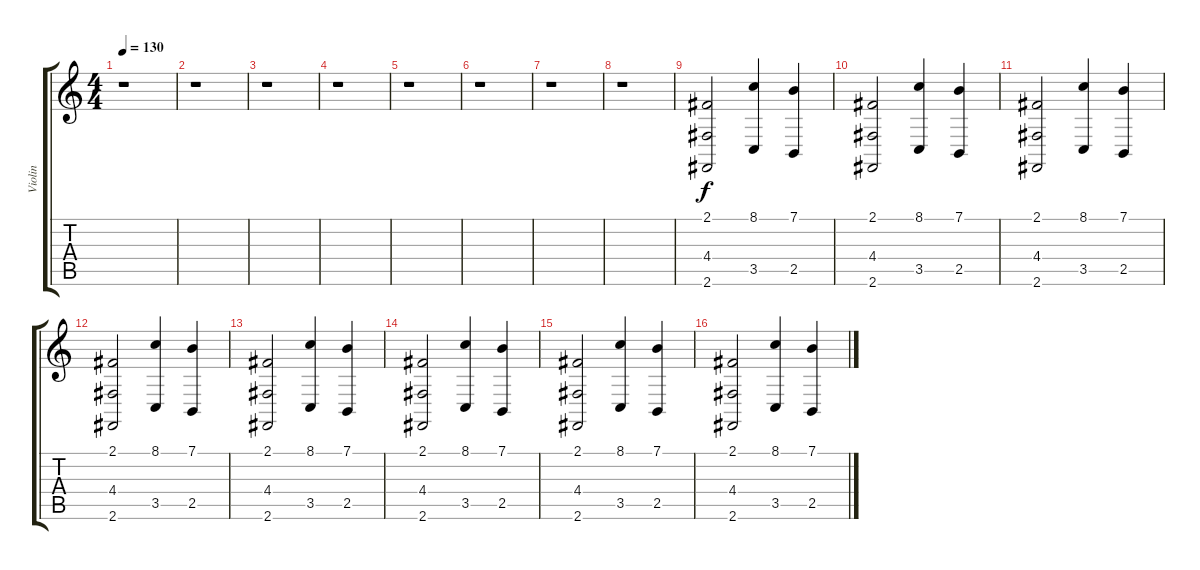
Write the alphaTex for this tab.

\track ("Violin" "Violin") {instrument tremolostrings}
\staff {score tabs}
\tuning (E4 B3 G3 D3 A2 E2) {hide}
\ts (4 4)
\tempo 130
\clef g2
\ks c
r.1{dy f} |
r.1 |
r.1 |
r.1 |
r.1 |
r.1 |
r.1 |
r.1 |
(2.1 4.4 2.6).2 (8.1 3.5).4 (7.1 2.5).4 |
(2.1 4.4 2.6).2 (8.1 3.5).4 (7.1 2.5).4 |
(2.1 4.4 2.6).2 (8.1 3.5).4 (7.1 2.5).4 |
(2.1 4.4 2.6).2 (8.1 3.5).4 (7.1 2.5).4 |
(2.1 4.4 2.6).2 (8.1 3.5).4 (7.1 2.5).4 |
(2.1 4.4 2.6).2 (8.1 3.5).4 (7.1 2.5).4 |
(2.1 4.4 2.6).2 (8.1 3.5).4 (7.1 2.5).4 |
(2.1 4.4 2.6).2 (8.1 3.5).4 (7.1 2.5).4
